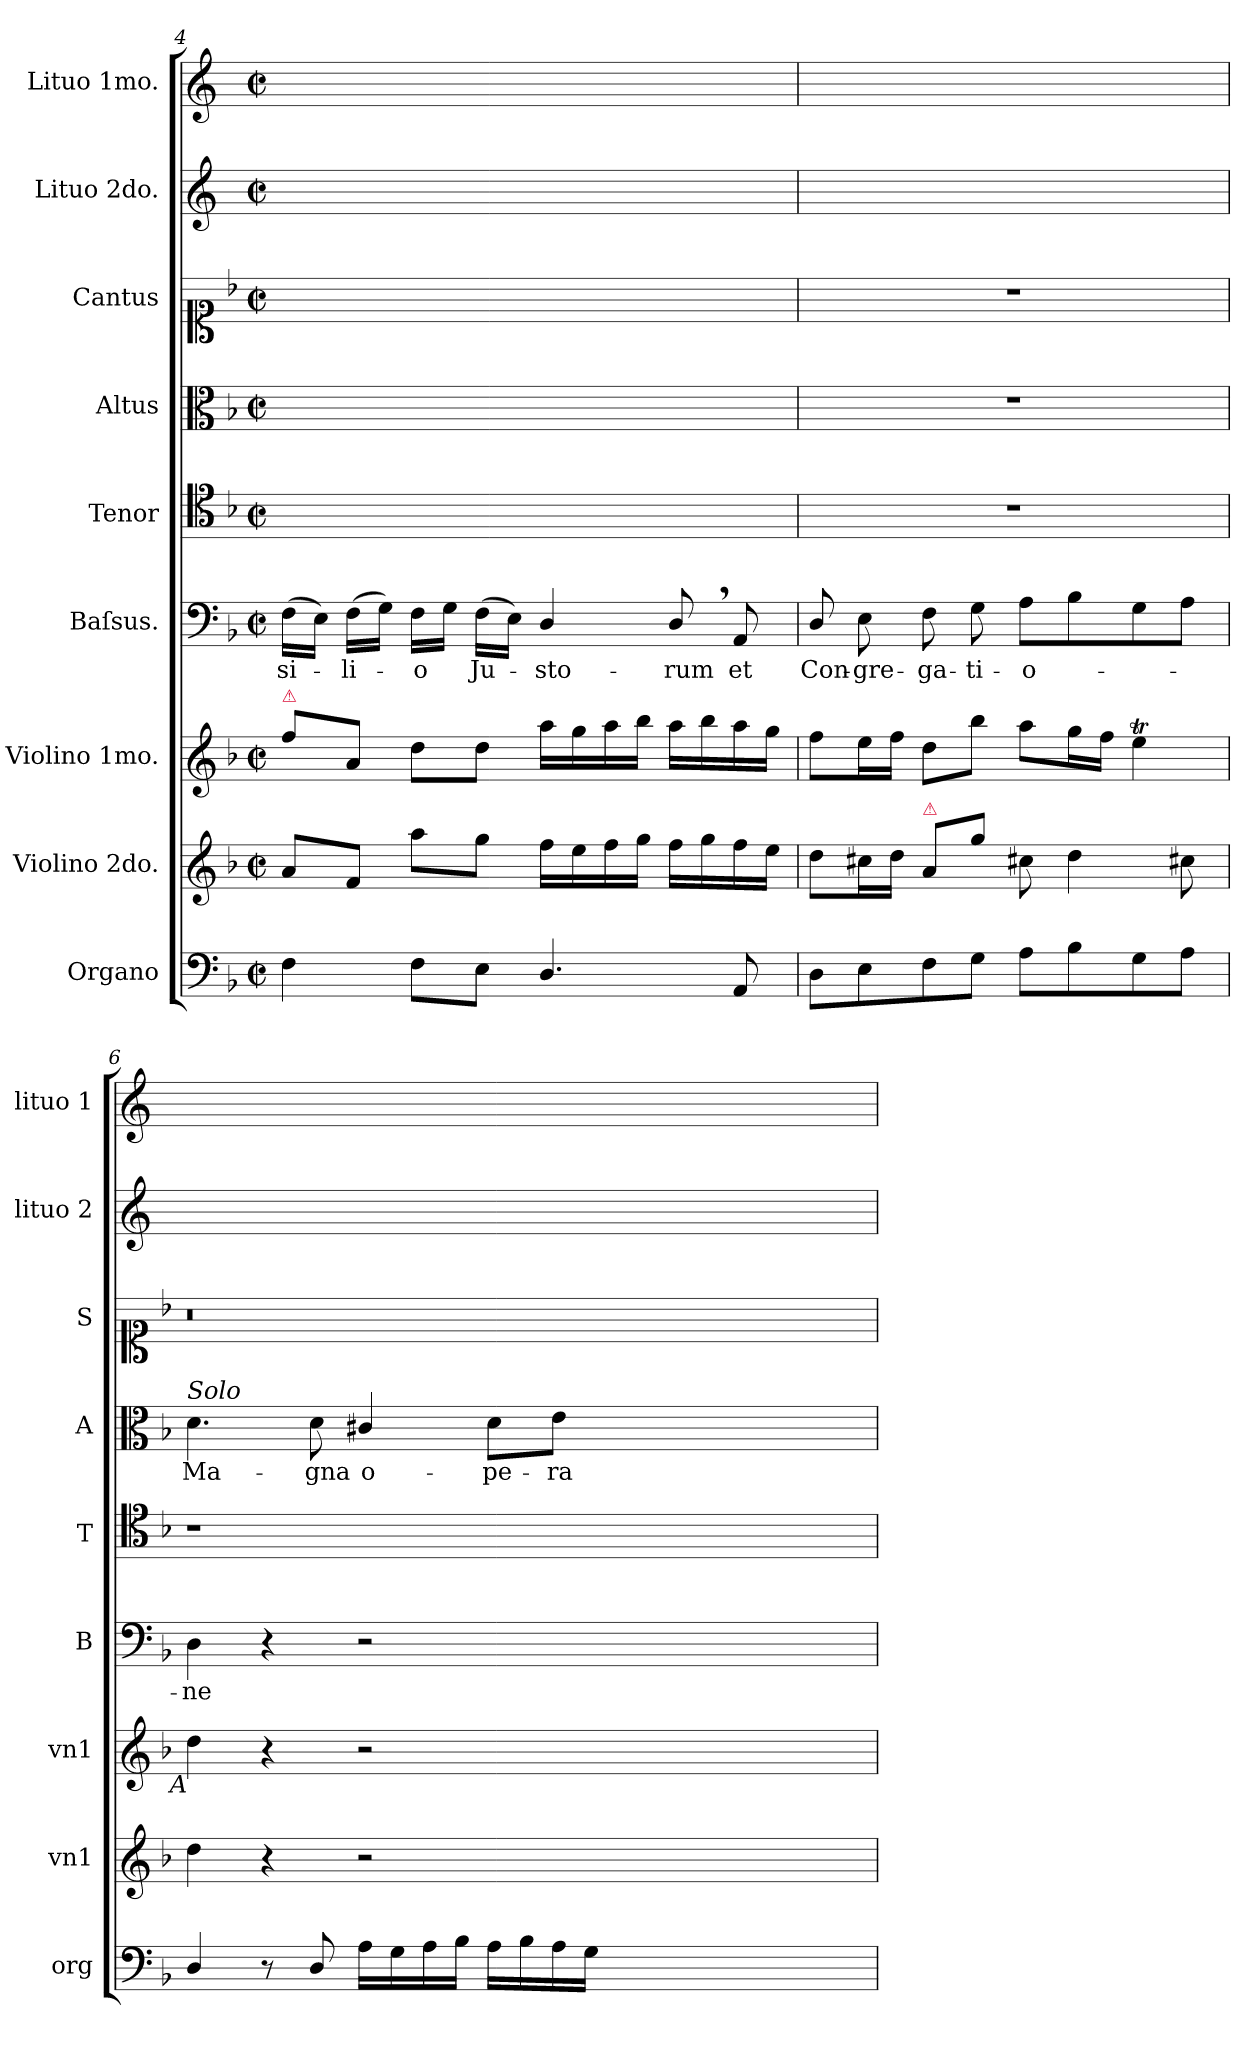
**kern	**kern	**kern	**kern	**text	**kern	**kern	**text	**kern	**kern	**kern
*part9	*part8	*part7	*part6	*part6	*part5	*part4	*part4	*part3	*part2	*part1
*staff9	*staff8	*staff7	*staff6	*staff6	*staff5	*staff4	*staff4	*staff3	*staff2	*staff1
*I"Organo	*I"Violino 2do.	*I"Violino 1mo.	*I"Baſsus.	*	*I"Tenor	*I"Altus	*	*I"Cantus	*I"Lituo 2do.	*I"Lituo 1mo.
*I'org	*I'vn1	*I'vn1	*I'B	*	*I'T	*I'A	*	*I'S	*I'lituo 2	*I'lituo 1
*clefF4	*clefG2	*clefG2	*clefF4	*	*clefC4	*clefC3	*	*clefC1	*clefG2	*clefG2
*	*	*	*	*	*	*	*	*	*ITrd-3c-5	*ITrd-3c-5
*k[b-]	*k[b-]	*k[b-]	*k[b-]	*	*k[b-]	*k[b-]	*	*k[b-]	*k[b-]	*k[b-]
*M2/2	*M2/2	*M2/2	*M2/2	*	*M2/2	*M2/2	*	*M2/2	*M2/2	*M2/2
*met(c|)	*met(c|)	*met(c|)	*met(c|)	*	*met(c|)	*met(c|)	*	*met(c|)	*met(c|)	*met(c|)
=4	=4	=4	=4	=4	=4	=4	=4	=4	=4	=4
!	!	!LO:TX:a:color=crimson:t=⚠	!	!	!	!	!	!	!	!
4F\	8a/L	8ff\L	(16F\LL	-si-	1ryy	1ryy	.	1ryy	1ryy	1ryy
.	.	.	16E\JJ)	.	.	.	.	.	.	.
.	8f/J	8a/J	(16F\LL	-li-	.	.	.	.	.	.
.	.	.	16G\JJ)	.	.	.	.	.	.	.
8F\L	8aa\L	8dd\L	16F\LL	-o	.	.	.	.	.	.
.	.	.	16G\JJ	.	.	.	.	.	.	.
8E\J	8gg\J	8dd\J	(16F\LL	Ju-	.	.	.	.	.	.
.	.	.	16E\JJ)	.	.	.	.	.	.	.
4.D/	16ff\LL	16aa\LL	4D/	-sto-	.	.	.	.	.	.
.	16ee\	16gg\	.	.	.	.	.	.	.	.
.	16ff\	16aa\	.	.	.	.	.	.	.	.
.	16gg\JJ	16bb-\JJ	.	.	.	.	.	.	.	.
.	16ff\LL	16aa\LL	8D,</	-rum	.	.	.	.	.	.
.	16gg\	16bb-\	.	.	.	.	.	.	.	.
8AA/	16ff\	16aa\	8AA/	et	.	.	.	.	.	.
.	16ee\JJ	16gg\JJ	.	.	.	.	.	.	.	.
=5	=5	=5	=5	=5	=5	=5	=5	=5	=5	=5
8D\L	8dd\L	8ff\L	8D/	Con-	1r	1r	.	1r	1ryy	1ryy
8E\	16cc#X\L	16ee\L	8E\	-gre-	.	.	.	.	.	.
.	16dd\JJ	16ff\JJ	.	.	.	.	.	.	.	.
!	!LO:TX:a:color=crimson:t=⚠	!	!	!	!	!	!	!	!	!
8F\	8a/L	8dd\L	8F\	-ga-	.	.	.	.	.	.
8G\J	8gg\J	8bb-\J	8G\	-ti-	.	.	.	.	.	.
8A\L	8cc#X\	8aa\L	8A\L	-o-	.	.	.	.	.	.
8B-\	4dd\	16gg\L	8B-\	.	.	.	.	.	.	.
.	.	16ff\JJ	.	.	.	.	.	.	.	.
8G\	.	4eet\	8G\	.	.	.	.	.	.	.
8A\J	8cc#X\	.	8A\J	.	.	.	.	.	.	.
=6	=6	=6	=6	=6	=6	=6	=6	=6	=6	=6
!	!	!	!	!	!	!LO:TX:a:i:t=Solo	!	!	!	!
!	!	!LO:TX:b:i:rj:t=A	!	!	!	!	!	!	!	!
4D/	4dd\	4dd\	4D\	-ne	1r	4.d\	Ma-	0.r	1ryy	1ryy
8r	4r	4r	4r	.	.	.	.	.	.	.
8D/	.	.	.	.	.	8d\	-gna	.	.	.
16A\LL	2r	2r	2r	.	.	4c#X/	o-	.	.	.
16G\	.	.	.	.	.	.	.	.	.	.
16A\	.	.	.	.	.	.	.	.	.	.
16B-\JJ	.	.	.	.	.	.	.	.	.	.
16A\LL	.	.	.	.	.	8d\L	-pe-	.	.	.
16B-\	.	.	.	.	.	.	.	.	.	.
16A\	.	.	.	.	.	8e\J	-ra	.	.	.
16G\JJ	.	.	.	.	.	.	.	.	.	.
0ryy	0ryy	0ryy	0ryy	.	0ryy	0ryy	.	.	0ryy	0ryy
=	=	=	=	=	=	=	=	=	=	=
*-	*-	*-	*-	*-	*-	*-	*-	*-	*-	*-
